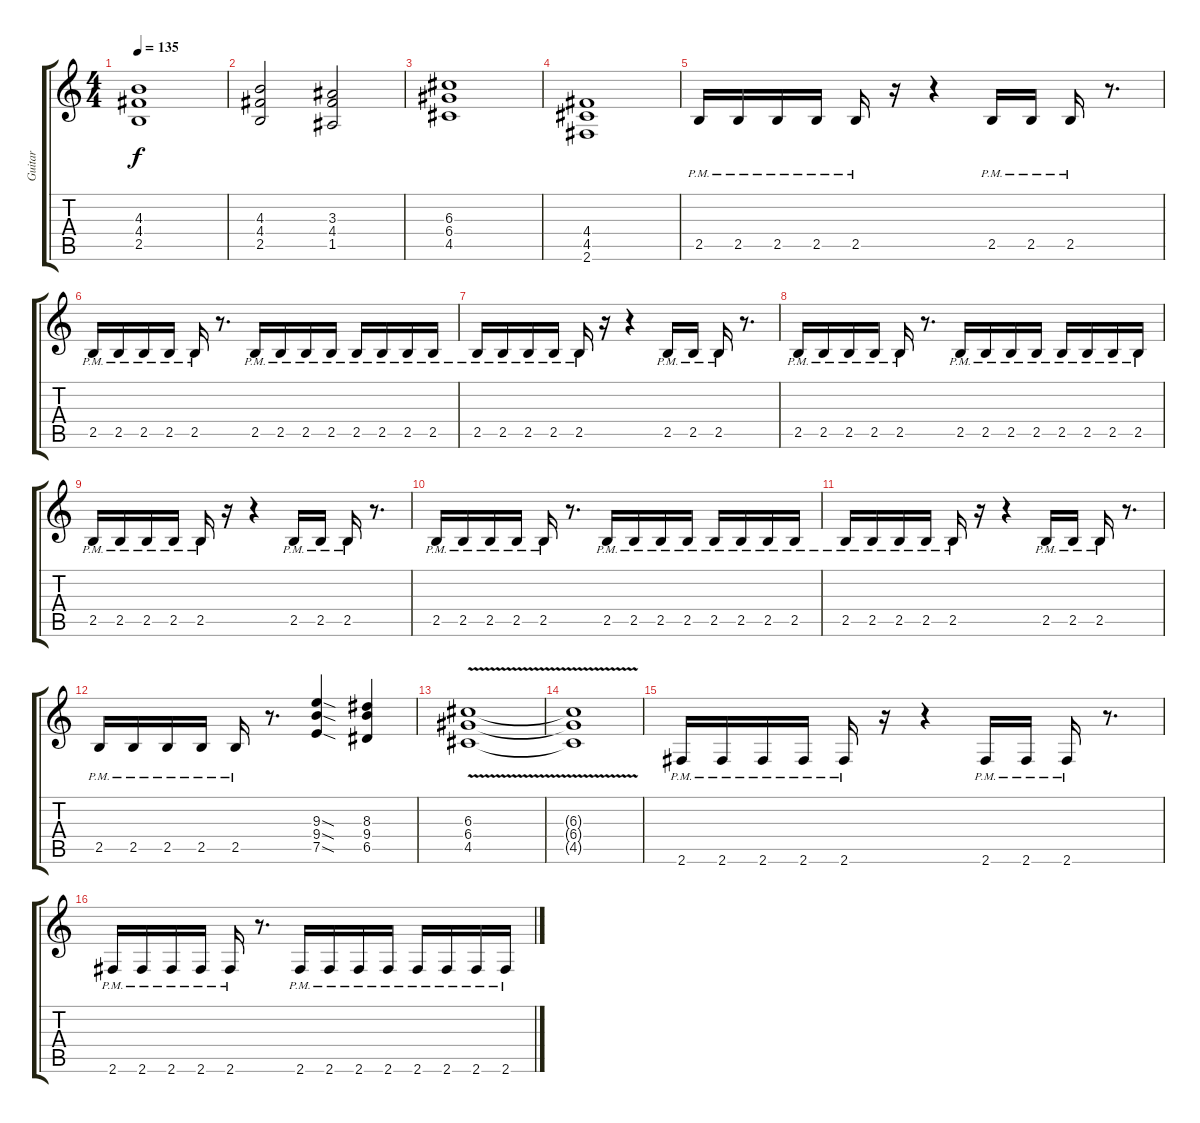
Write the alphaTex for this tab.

\track ("Guitar" "Guitar") {instrument distortionguitar}
\staff {score tabs}
\tuning (E4 B3 G3 D3 A2 E2) {hide}
\ts (4 4)
\tempo 135
\clef g2
\ks c
(4.3 4.4 2.5).1{dy f} |
(4.3 4.4 2.5).2 (3.3 4.4 1.5).2 |
(6.3 6.4 4.5).1 |
(4.4 4.5 2.6).1 |
2.5{pm}.16 2.5{pm}.16 2.5{pm}.16 2.5{pm}.16 2.5{pm}.16 r.16 r.4 2.5{pm}.16 2.5{pm}.16 2.5{pm}.16 r.8{d} |
2.5{pm}.16 2.5{pm}.16 2.5{pm}.16 2.5{pm}.16 2.5{pm}.16 r.8{d} 2.5{pm}.16 2.5{pm}.16 2.5{pm}.16 2.5{pm}.16 2.5{pm}.16 2.5{pm}.16 2.5{pm}.16 2.5{pm}.16 |
2.5{pm}.16 2.5{pm}.16 2.5{pm}.16 2.5{pm}.16 2.5{pm}.16 r.16 r.4 2.5{pm}.16 2.5{pm}.16 2.5{pm}.16 r.8{d} |
2.5{pm}.16 2.5{pm}.16 2.5{pm}.16 2.5{pm}.16 2.5{pm}.16 r.8{d} 2.5{pm}.16 2.5{pm}.16 2.5{pm}.16 2.5{pm}.16 2.5{pm}.16 2.5{pm}.16 2.5{pm}.16 2.5{pm}.16 |
2.5{pm}.16 2.5{pm}.16 2.5{pm}.16 2.5{pm}.16 2.5{pm}.16 r.16 r.4 2.5{pm}.16 2.5{pm}.16 2.5{pm}.16 r.8{d} |
2.5{pm}.16 2.5{pm}.16 2.5{pm}.16 2.5{pm}.16 2.5{pm}.16 r.8{d} 2.5{pm}.16 2.5{pm}.16 2.5{pm}.16 2.5{pm}.16 2.5{pm}.16 2.5{pm}.16 2.5{pm}.16 2.5{pm}.16 |
2.5{pm}.16 2.5{pm}.16 2.5{pm}.16 2.5{pm}.16 2.5{pm}.16 r.16 r.4 2.5{pm}.16 2.5{pm}.16 2.5{pm}.16 r.8{d} |
2.5{pm}.16 2.5{pm}.16 2.5{pm}.16 2.5{pm}.16 2.5{pm}.16 r.8{d} (9.3{sod} 9.4{sod} 7.5{sod}).4 (8.3 9.4 6.5).4 |
(6.3 6.4 4.5{v}).1 |
(6.3{t} 6.4{t} 4.5{t}).1 |
2.6{pm}.16 2.6{pm}.16 2.6{pm}.16 2.6{pm}.16 2.6{pm}.16 r.16 r.4 2.6{pm}.16 2.6{pm}.16 2.6{pm}.16 r.8{d} |
2.6{pm}.16 2.6{pm}.16 2.6{pm}.16 2.6{pm}.16 2.6{pm}.16 r.8{d} 2.6{pm}.16 2.6{pm}.16 2.6{pm}.16 2.6{pm}.16 2.6{pm}.16 2.6{pm}.16 2.6{pm}.16 2.6{pm}.16
